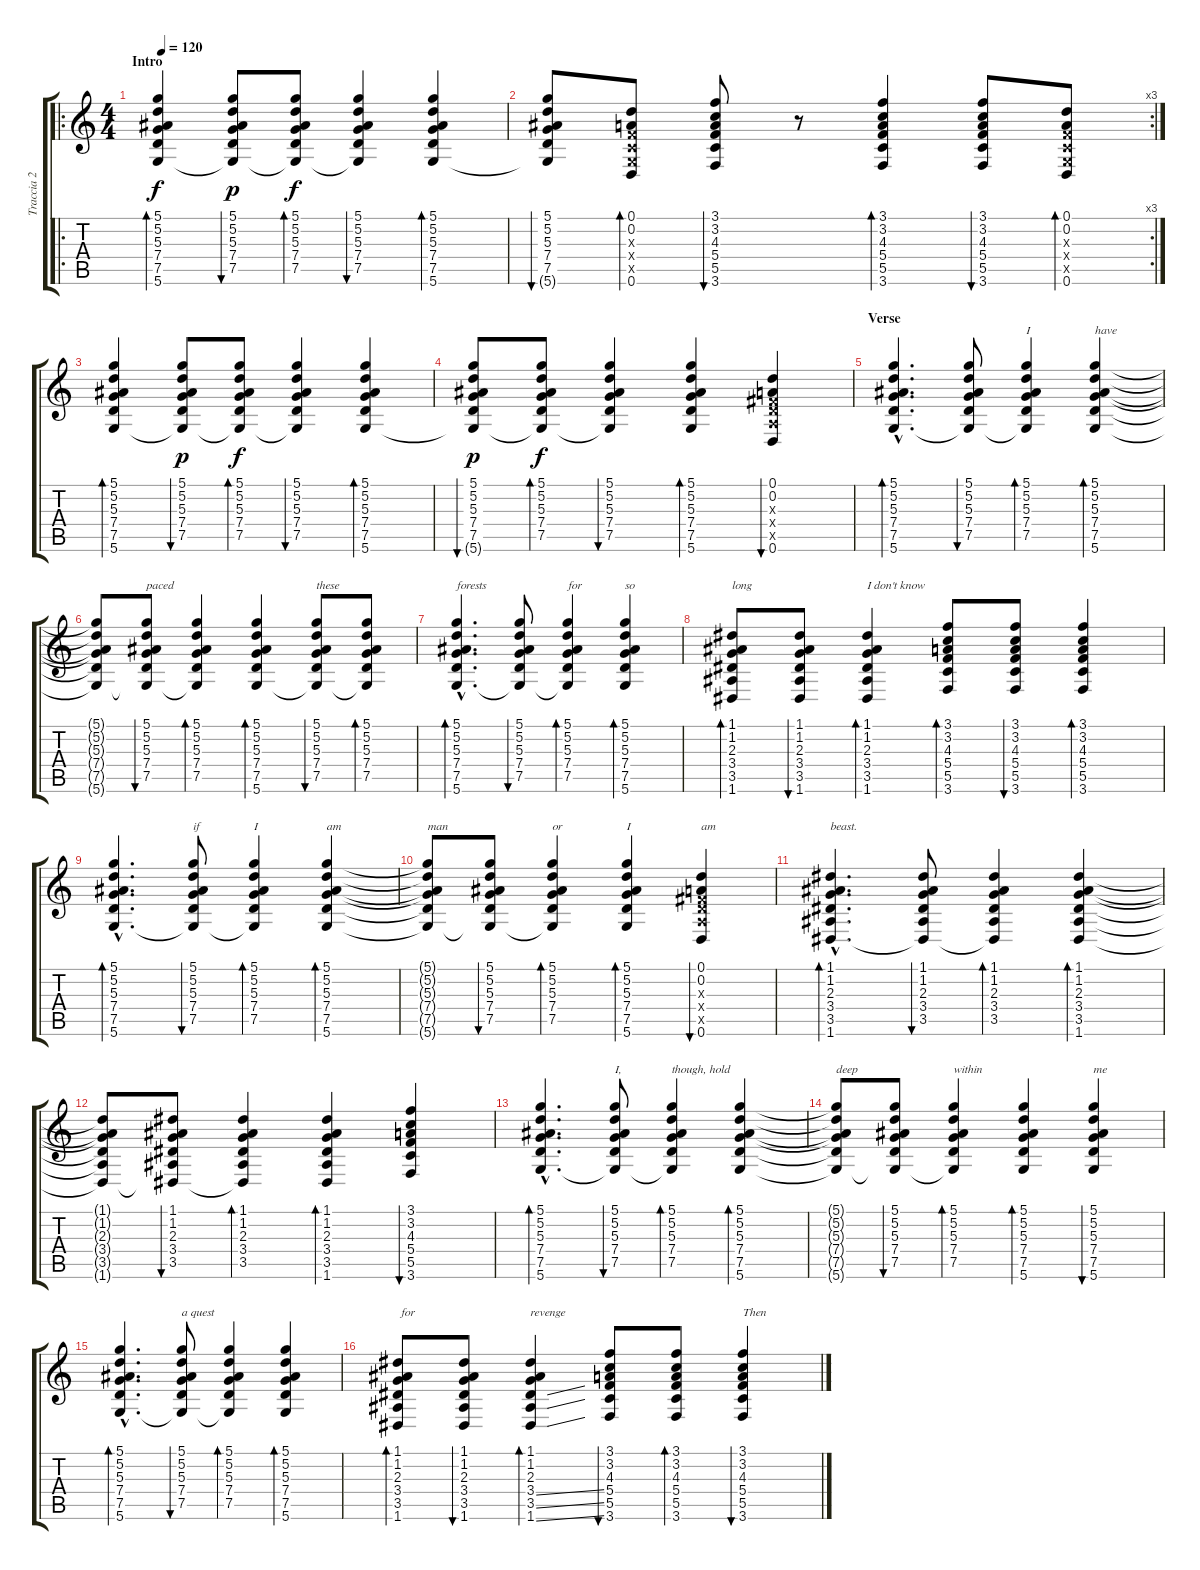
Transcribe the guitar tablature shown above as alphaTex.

\track ("Traccia 2" "Traccia 2") {instrument acousticguitarnylon}
\staff {score tabs}
\tuning (D4 A3 F3 C3 G2 D2) {hide}
\ro
\ts (4 4)
\section ("" "Intro")
\tempo 120
\clef g2
\ks c
(5.1 5.2 5.3 7.4 7.5 5.6).4{bd 60 dy f instrument acousticguitarnylon} (5.1 5.2 5.3 7.4 7.5 5.6{t}).8{bu 60 dy p} (5.1 5.2 5.3 7.4 7.5 5.6{t}).8{bd 60 dy f} (5.1 5.2 5.3 7.4 7.5 5.6{t}).4{bu 60} (5.1 5.2 5.3 7.4 7.5 5.6).4{bd 60} |
\rc 3
(5.1 5.2 5.3 7.4 7.5 5.6{t}).8{bu 60} (0.1 0.2 0.3{x} 0.4{x} 0.5{x} 0.6).8{bd 60} (3.1 3.2 4.3 5.4 5.5 3.6).8{bu 60} r.8 (3.1 3.2 4.3 5.4 5.5 3.6).4{bd 60} (3.1 3.2 4.3 5.4 5.5 3.6).8{bu 60} (0.1 0.2 0.3{x} 0.4{x} 0.5{x} 0.6).8{bd 60} |
(5.1 5.2 5.3 7.4 7.5 5.6).4{bd 60} (5.1 5.2 5.3 7.4 7.5 5.6{t}).8{bu 60 dy p} (5.1 5.2 5.3 7.4 7.5 5.6{t}).8{bd 60 dy f} (5.1 5.2 5.3 7.4 7.5 5.6{t}).4{bu 60} (5.1 5.2 5.3 7.4 7.5 5.6).4{bd 60} |
(5.1 5.2 5.3 7.4 7.5 5.6{t}).8{bu 60 dy p} (5.1 5.2 5.3 7.4 7.5 5.6{t}).8{bd 60 dy f} (5.1 5.2 5.3 7.4 7.5 5.6{t}).4{bu 60} (5.1 5.2 5.3 7.4 7.5 5.6).4{bd 60} (0.1 0.2 1.3{x} 2.4{x} 2.5{x} 0.6).4{bu 60} |
\section ("" "Verse")
(5.1{hac} 5.2{hac} 5.3{hac} 7.4{hac} 7.5{hac} 5.6{hac}).4{d bd 60} (5.1 5.2 5.3 7.4 7.5 5.6{t}).8{bu 60} (5.1 5.2 5.3 7.4 7.5 5.6{t}).4{bd 60 txt "I "} (5.1 5.2 5.3 7.4 7.5 5.6).4{bd 60 txt "have "} |
(5.1{t} 5.2{t} 5.3{t} 7.4{t} 7.5{t} 5.6{t}).8 (5.1 5.2 5.3 7.4 7.5 5.6{t}).8{bu 60 txt "paced"} (5.1 5.2 5.3 7.4 7.5 5.6{t}).4{bd 60} (5.1 5.2 5.3 7.4 7.5 5.6).4{bd 60} (5.1 5.2 5.3 7.4 7.5 5.6{t}).8{bu 60 txt "these "} (5.1 5.2 5.3 7.4 7.5 5.6{t}).8{bd 60} |
(5.1{hac} 5.2{hac} 5.3{hac} 7.4{hac} 7.5{hac} 5.6{hac}).4{d bd 60 txt "forests "} (5.1 5.2 5.3 7.4 7.5 5.6{t}).8{bu 60} (5.1 5.2 5.3 7.4 7.5 5.6{t}).4{bd 60 txt "for "} (5.1 5.2 5.3 7.4 7.5 5.6).4{bd 60 txt "so "} |
(1.1 1.2 2.3 3.4 3.5 1.6).8{bd 60 txt "long "} (1.1 1.2 2.3 3.4 3.5 1.6).8{bu 60} (1.1 1.2 2.3 3.4 3.5 1.6).4{bd 60 txt "I don't know "} (3.1 3.2 4.3 5.4 5.5 3.6).8{bd 60} (3.1 3.2 4.3 5.4 5.5 3.6).8{bu 60} (3.1 3.2 4.3 5.4 5.5 3.6).4{bd 60} |
(5.1{hac} 5.2{hac} 5.3{hac} 7.4{hac} 7.5{hac} 5.6{hac}).4{d bd 60} (5.1 5.2 5.3 7.4 7.5 5.6{t}).8{bu 60 txt "if"} (5.1 5.2 5.3 7.4 7.5 5.6{t}).4{bd 60 txt "I "} (5.1 5.2 5.3 7.4 7.5 5.6).4{bd 60 txt "am "} |
(5.1{t} 5.2{t} 5.3{t} 7.4{t} 7.5{t} 5.6{t}).8{txt "man "} (5.1 5.2 5.3 7.4 7.5 5.6{t}).8{bu 60} (5.1 5.2 5.3 7.4 7.5 5.6{t}).4{bd 60 txt "or "} (5.1 5.2 5.3 7.4 7.5 5.6).4{bd 60 txt "I "} (0.1 0.2 1.3{x} 2.4{x} 2.5{x} 0.6).4{bu 60 txt "am "} |
(1.1{hac} 1.2{hac} 2.3{hac} 3.4{hac} 3.5{hac} 1.6{hac}).4{d bd 60 txt "beast."} (1.1 1.2 2.3 3.4 3.5 1.6{t}).8{bu 60} (1.1 1.2 2.3 3.4 3.5 1.6{t}).4{bd 60} (1.1 1.2 2.3 3.4 3.5 1.6).4{bd 60} |
(1.1{t} 1.2{t} 2.3{t} 3.4{t} 3.5{t} 1.6{t}).8 (1.1 1.2 2.3 3.4 3.5 1.6{t}).8{bu 60} (1.1 1.2 2.3 3.4 3.5 1.6{t}).4{bd 60} (1.1 1.2 2.3 3.4 3.5 1.6).4{bd 60} (3.1 3.2 4.3 5.4 5.5 3.6).4{bu 60} |
(5.1{hac} 5.2{hac} 5.3{hac} 7.4{hac} 7.5{hac} 5.6{hac}).4{d bd 60} (5.1 5.2 5.3 7.4 7.5 5.6{t}).8{bu 60 txt "I, "} (5.1 5.2 5.3 7.4 7.5 5.6{t}).4{bd 60 txt "though, hold "} (5.1 5.2 5.3 7.4 7.5 5.6).4{bd 60} |
(5.1{t} 5.2{t} 5.3{t} 7.4{t} 7.5{t} 5.6{t}).8{txt "deep "} (5.1 5.2 5.3 7.4 7.5 5.6{t}).8{bu 60} (5.1 5.2 5.3 7.4 7.5 5.6{t}).4{bd 60 txt "within "} (5.1 5.2 5.3 7.4 7.5 5.6).4{bd 60} (5.1 5.2 5.3 7.4 7.5 5.6).4{bu 60 txt "me "} |
(5.1{hac} 5.2{hac} 5.3{hac} 7.4{hac} 7.5{hac} 5.6{hac}).4{d bd 60} (5.1 5.2 5.3 7.4 7.5 5.6{t}).8{bu 60 txt "a quest"} (5.1 5.2 5.3 7.4 7.5 5.6{t}).4{bd 60} (5.1 5.2 5.3 7.4 7.5 5.6).4{bd 60} |
(1.1 1.2 2.3 3.4 3.5 1.6).8{bd 60 txt " for "} (1.1 1.2 2.3 3.4 3.5 1.6).8{bu 60} (1.1 1.2 2.3 3.4{ss} 3.5{ss} 1.6{ss}).4{bd 60 txt "revenge"} (3.1 3.2 4.3 5.4 5.5 3.6).8{bu 60} (3.1 3.2 4.3 5.4 5.5 3.6).8{bd 60} (3.1 3.2 4.3 5.4 5.5 3.6).4{bu 60 txt "Then "}
